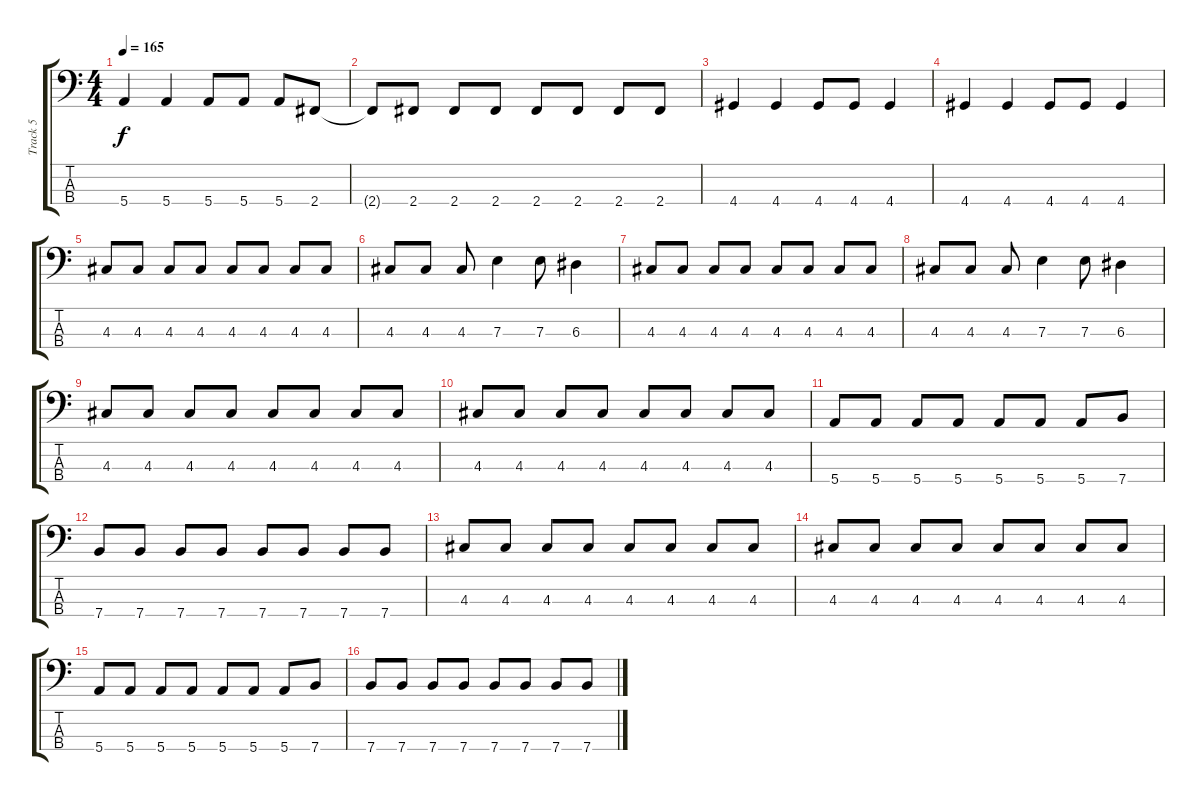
\track ("Track 5" "Track 5") {instrument electricbassfinger}
\staff {score tabs}
\tuning (G2 D2 A1 E1) {hide}
\ts (4 4)
\tempo 165
\clef f4
\ks c
5.4.4{dy f} 5.4.4 5.4.8 5.4.8 5.4.8 2.4.8 |
2.4{t}.8 2.4.8 2.4.8 2.4.8 2.4.8 2.4.8 2.4.8 2.4.8 |
4.4.4 4.4.4 4.4.8 4.4.8 4.4.4 |
4.4.4 4.4.4 4.4.8 4.4.8 4.4.4 |
4.3.8 4.3.8 4.3.8 4.3.8 4.3.8 4.3.8 4.3.8 4.3.8 |
4.3.8 4.3.8 4.3.8 7.3.4 7.3.8 6.3.4 |
4.3.8 4.3.8 4.3.8 4.3.8 4.3.8 4.3.8 4.3.8 4.3.8 |
4.3.8 4.3.8 4.3.8 7.3.4 7.3.8 6.3.4 |
4.3.8 4.3.8 4.3.8 4.3.8 4.3.8 4.3.8 4.3.8 4.3.8 |
4.3.8 4.3.8 4.3.8 4.3.8 4.3.8 4.3.8 4.3.8 4.3.8 |
5.4.8 5.4.8 5.4.8 5.4.8 5.4.8 5.4.8 5.4.8 7.4.8 |
7.4.8 7.4.8 7.4.8 7.4.8 7.4.8 7.4.8 7.4.8 7.4.8 |
4.3.8 4.3.8 4.3.8 4.3.8 4.3.8 4.3.8 4.3.8 4.3.8 |
4.3.8 4.3.8 4.3.8 4.3.8 4.3.8 4.3.8 4.3.8 4.3.8 |
5.4.8 5.4.8 5.4.8 5.4.8 5.4.8 5.4.8 5.4.8 7.4.8 |
7.4.8 7.4.8 7.4.8 7.4.8 7.4.8 7.4.8 7.4.8 7.4.8
